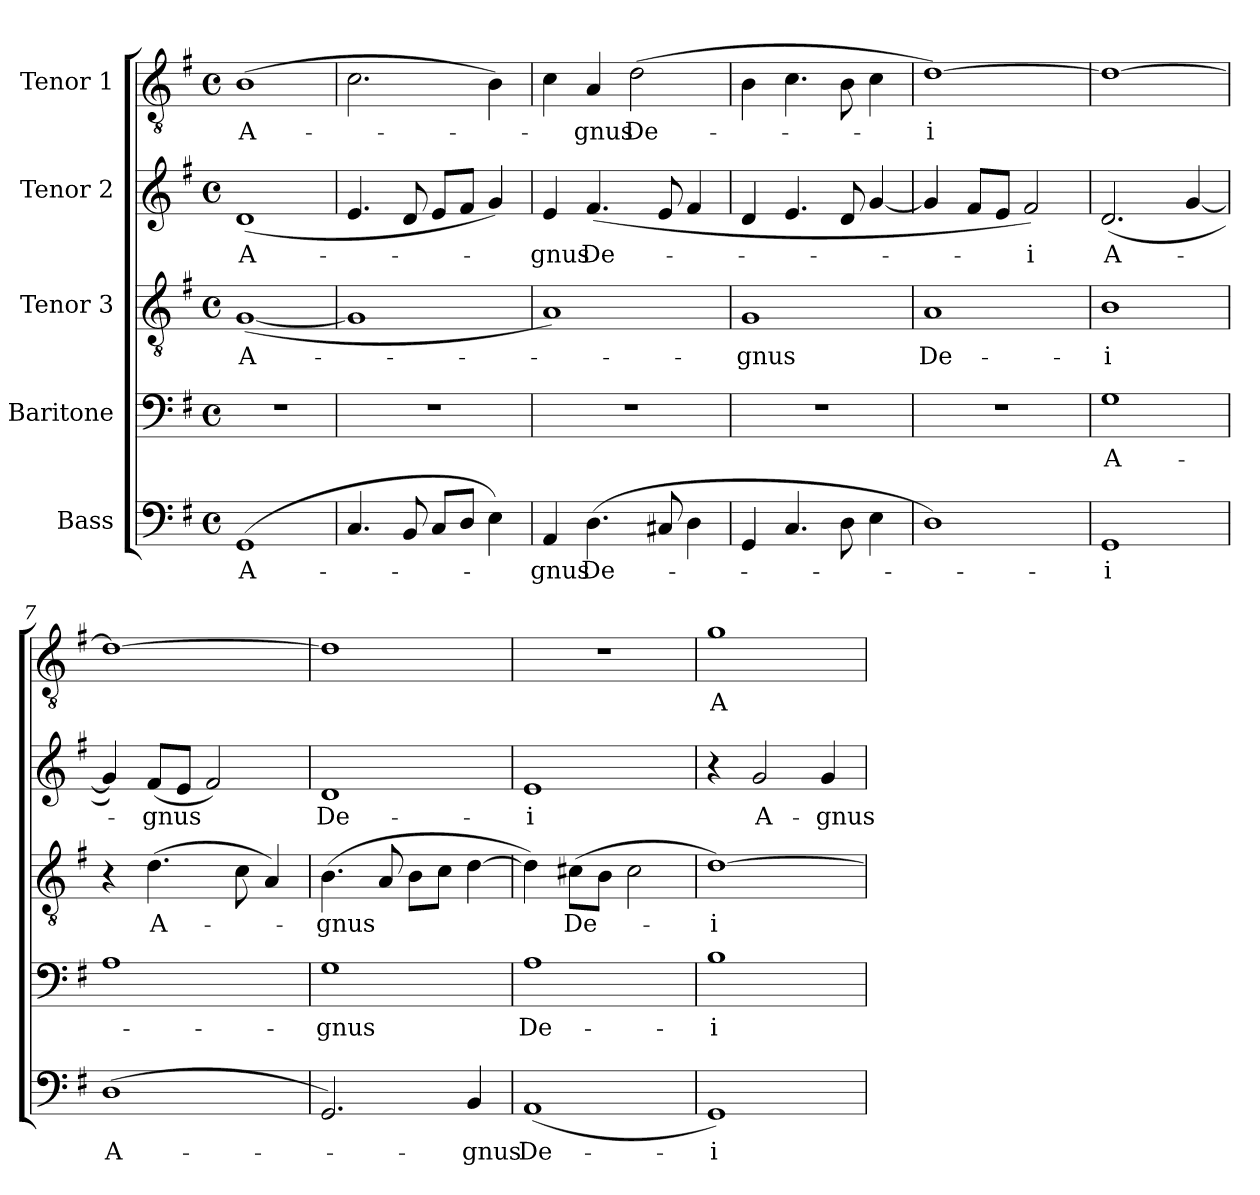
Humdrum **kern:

**kern	**text	**kern	**text	**kern	**text	**kern	**text	**kern	**text
*part5	*part5	*part4	*part4	*part3	*part3	*part2	*part2	*part1	*part1
*staff5	*staff5	*staff4	*staff4	*staff3	*staff3	*staff2	*staff2	*staff1	*staff1
*I"Bass	*	*I"Baritone	*	*I"Tenor 3	*	*I"Tenor 2	*	*I"Tenor 1	*
*clefF4	*	*clefF4	*	*clefGv2	*	*clefG2	*	*clefGv2	*
*k[f#]	*	*k[f#]	*	*k[f#]	*	*k[f#]	*	*k[f#]	*
*G:	*	*G:	*	*G:	*	*G:	*	*G:	*
*M4/4	*	*M4/4	*	*M4/4	*	*M4/4	*	*M4/4	*
*met(c)	*	*met(c)	*	*met(c)	*	*met(c)	*	*met(c)	*
=1	=1	=1	=1	=1	=1	=1	=1	=1	=1
(1GG	A-	1r	.	([1G	A-	(1d	A-	(1B	A-
=2	=2	=2	=2	=2	=2	=2	=2	=2	=2
4.C/	.	1r	.	1G]	.	4.e/	.	2.c\	.
8BB/	.	.	.	.	.	8d/	.	.	.
8C/L	.	.	.	.	.	8e/L	.	.	.
8D/J	.	.	.	.	.	8f#/J	.	.	.
4E\)	.	.	.	.	.	4g/)	.	4B\)	.
=3	=3	=3	=3	=3	=3	=3	=3	=3	=3
4AA/	-gnus	1r	.	1A)	.	4e/	-gnus	4c\	.
(4.D\	De-	.	.	.	.	(4.f#/	De-	4A/	-gnus
.	.	.	.	.	.	.	.	(2d\	De-
8C#X/	.	.	.	.	.	8e/	.	.	.
4D\	.	.	.	.	.	4f#/	.	.	.
=4	=4	=4	=4	=4	=4	=4	=4	=4	=4
4GG/	.	1r	.	1G	-gnus	4d/	.	4B\	.
4.C/	.	.	.	.	.	4.e/	.	4.c\	.
8D\	.	.	.	.	.	8d/	.	8B\	.
4E\	.	.	.	.	.	[4g/	.	4c\	.
=5	=5	=5	=5	=5	=5	=5	=5	=5	=5
1D)	.	1r	.	1A	De-	4g/]	.	[1d)	-i
.	.	.	.	.	.	8f#/L	.	.	.
.	.	.	.	.	.	8e/J	.	.	.
.	.	.	.	.	.	2f#/)	-i	.	.
=6	=6	=6	=6	=6	=6	=6	=6	=6	=6
1GG	-i	1G	A-	1B	-i	(2.d/	A-	1d_	.
.	.	.	.	.	.	[4g/	.	.	.
!!LO:LB:g=z
=7	=7	=7	=7	=7	=7	=7	=7	=7	=7
(1D	A-	1A	.	4r	.	4g/])	.	1d_	.
.	.	.	.	(4.d\	A-	(8f#/L	-gnus	.	.
.	.	.	.	.	.	8e/J	.	.	.
.	.	.	.	.	.	2f#/)	.	.	.
.	.	.	.	8c\	.	.	.	.	.
.	.	.	.	4A/)	.	.	.	.	.
=8	=8	=8	=8	=8	=8	=8	=8	=8	=8
2.GG/)	.	1G	-gnus	(4.B\	-gnus	1d	De-	1d]	.
.	.	.	.	8A/	.	.	.	.	.
.	.	.	.	8B\L	.	.	.	.	.
.	.	.	.	8c\J	.	.	.	.	.
4BB/	-gnus	.	.	[4d\	.	.	.	.	.
=9	=9	=9	=9	=9	=9	=9	=9	=9	=9
(1AA	De-	1A	De-	4d\])	.	1e	-i	1r	.
.	.	.	.	(8c#X\L	De-	.	.	.	.
.	.	.	.	8B\J	.	.	.	.	.
.	.	.	.	2c#\	.	.	.	.	.
=10	=10	=10	=10	=10	=10	=10	=10	=10	=10
1GG)	-i	1B	-i	[1d)	-i	4r	.	1g	A-
.	.	.	.	.	.	2g/	A-	.	.
.	.	.	.	.	.	4g/	-gnus	.	.
=	=	=	=	=	=	=	=	=	=
*-	*-	*-	*-	*-	*-	*-	*-	*-	*-
